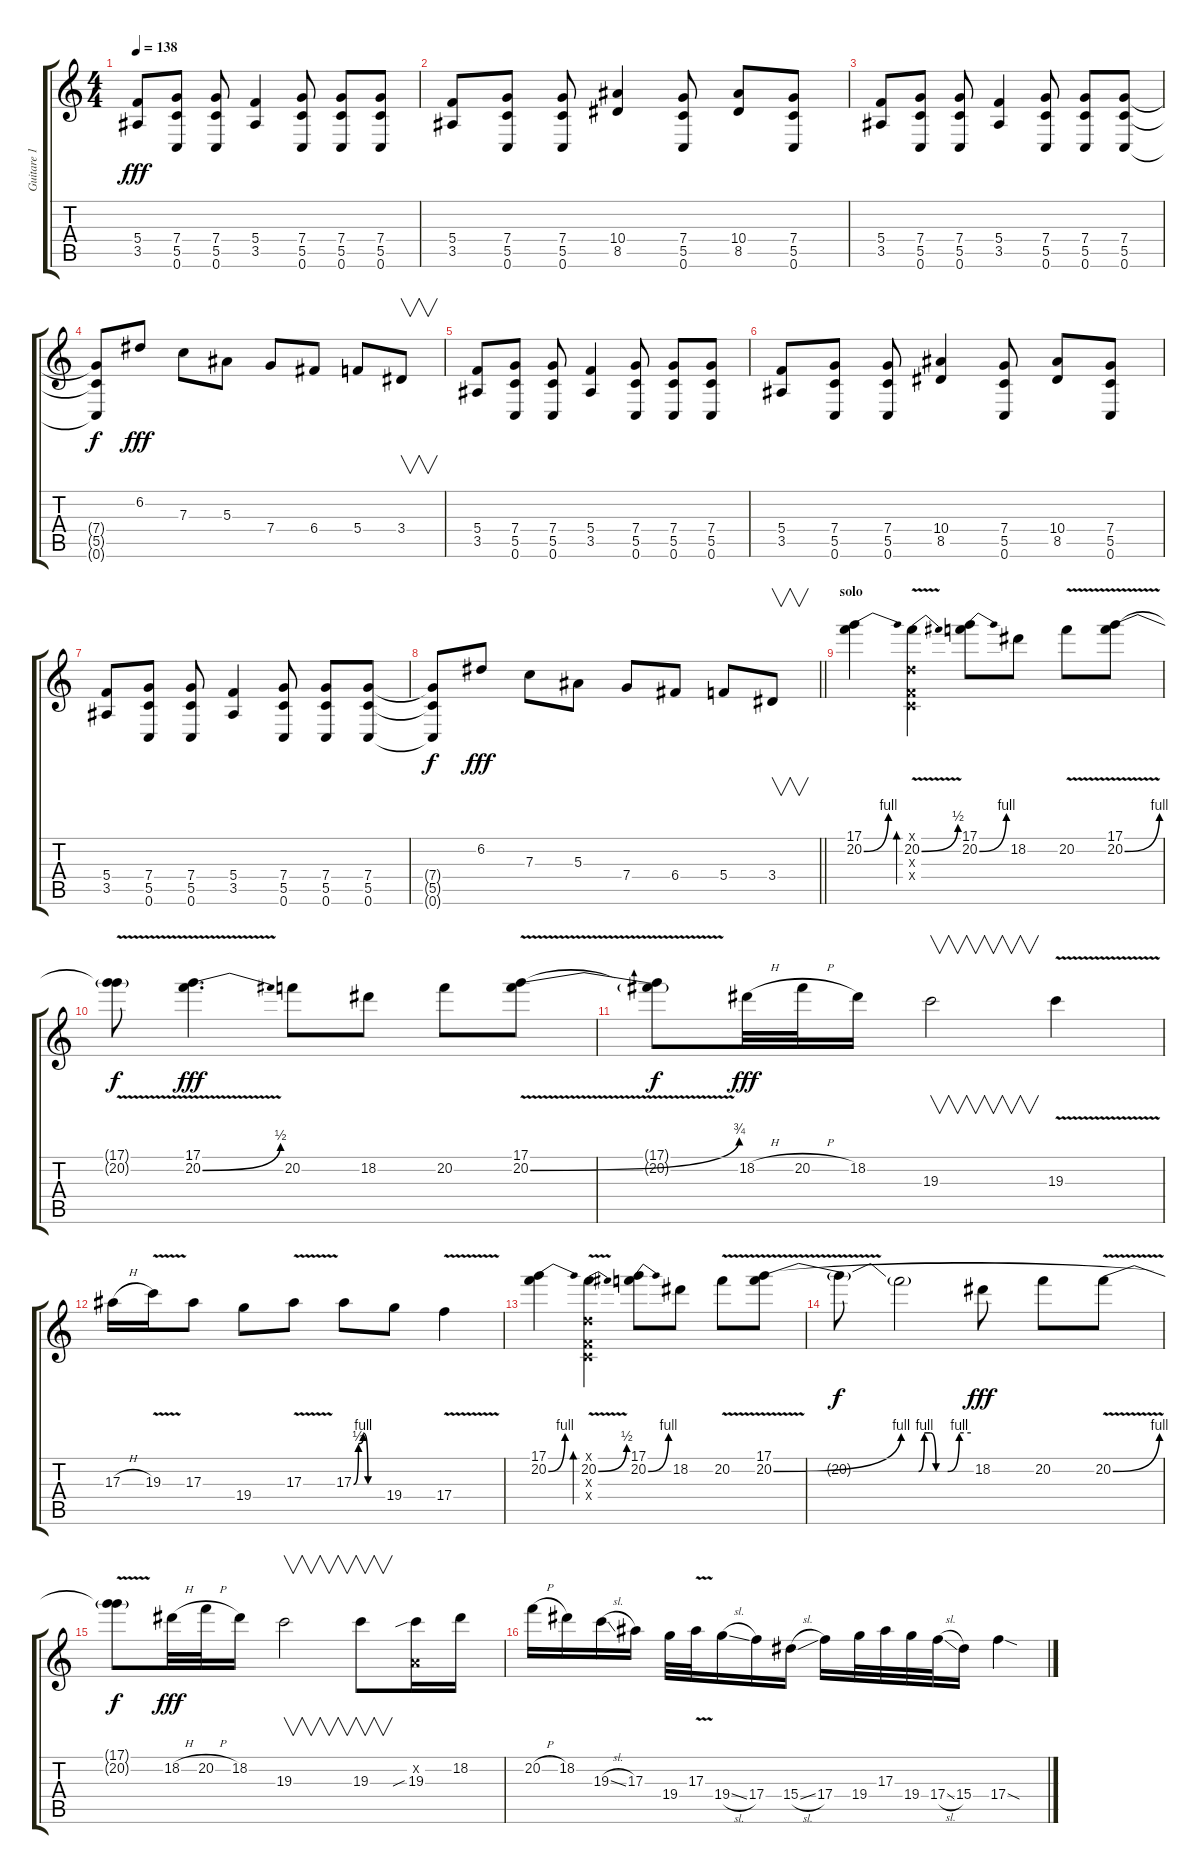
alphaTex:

\track ("Guitare 1" "Guitare 1") {instrument overdrivenguitar}
\staff {score tabs}
\tuning (D4 A3 F3 C3 G2 C2) {hide}
\ts (4 4)
\tempo 138
\clef g2
\ks c
(5.4 3.5).8{dy fff volume 13} (7.4 5.5 0.6).8 (7.4 5.5 0.6).8 (5.4 3.5).4 (7.4 5.5 0.6).8 (7.4 5.5 0.6).8 (7.4 5.5 0.6).8 |
(5.4 3.5).8 (7.4 5.5 0.6).8 (7.4 5.5 0.6).8 (10.4 8.5).4 (7.4 5.5 0.6).8 (10.4 8.5).8 (7.4 5.5 0.6).8 |
(5.4 3.5).8 (7.4 5.5 0.6).8 (7.4 5.5 0.6).8 (5.4 3.5).4 (7.4 5.5 0.6).8 (7.4 5.5 0.6).8 (7.4 5.5 0.6).8 |
(7.4{t} 5.5{t} 0.6{t}).8{dy f volume 16} 6.2.8{dy fff} 7.3.8 5.3.8 7.4.8 6.4.8 5.4.8 3.4.8{v} |
(5.4 3.5).8{volume 13} (7.4 5.5 0.6).8 (7.4 5.5 0.6).8 (5.4 3.5).4 (7.4 5.5 0.6).8 (7.4 5.5 0.6).8 (7.4 5.5 0.6).8 |
(5.4 3.5).8 (7.4 5.5 0.6).8 (7.4 5.5 0.6).8 (10.4 8.5).4 (7.4 5.5 0.6).8 (10.4 8.5).8 (7.4 5.5 0.6).8 |
(5.4 3.5).8 (7.4 5.5 0.6).8 (7.4 5.5 0.6).8 (5.4 3.5).4 (7.4 5.5 0.6).8 (7.4 5.5 0.6).8 (7.4 5.5 0.6).8 |
\barLineRight lightlight
(7.4{t} 5.5{t} 0.6{t}).8{dy f volume 16} 6.2.8{dy fff} 7.3.8 5.3.8 7.4.8 6.4.8 5.4.8 3.4.8{v} |
\section ("" "solo")
(17.1 20.2{be (bend 0 0 60 4)}).4{volume 16} (0.1{x} 20.2{be (bend 0 0 60 2) v} 0.3{x} 0.4{x}).4{bd 60} (17.1 20.2{be (bend 0 0 60 4)}).8 18.2.8 20.2{v}.8 (17.1 20.2{be (bend 0 0 60 4) v}).8 |
(17.1{v t} 20.2{t}).8{dy f} (17.1 20.2{be (bend 0 0 60 2) v}).4{d dy fff} 20.2.8 18.2.8 20.2.8 (17.1{v} 20.2{be (bend 0 0 60 3)}).8 |
(17.1{t} 20.2{t}).8{dy f} 18.2{h}.32{dy fff} 20.2{h}.32 18.2.16 19.3.2{v} 19.3{v}.4 |
17.3{h}.16 19.3{v}.16 17.3.8 19.4.8 17.3{v}.8 17.3{be (custom 0 0 10 2 20 4 30 0 60 0)}.8 19.4.8 17.4{v}.4 |
(17.1 20.2{be (bend 0 0 60 4)}).4 (0.1{x} 20.2{be (bend 0 0 60 2) v} 0.3{x} 0.4{x}).4{bd 60} (17.1 20.2{be (bend 0 0 60 4)}).8 18.2.8 20.2{v}.8 (17.1 20.2{be (bend 0 0 60 4) v}).8 |
20.2{t}.8{dy f} 20.2{be (custom 0 0 10 0 15 0 20 4 25 4 30 0 40 0 50 4 60 4) t}.2 18.2.8{dy fff} 20.2.8 20.2{be (bend 0 0 60 4) v}.8 |
(17.1{t} 20.2{t}).8{dy f} 18.2{h}.32{dy fff} 20.2{h}.32 18.2.16 19.3.2{v} 19.3.8{v} (0.2{x} 19.3{sib}).16 18.2.16 |
20.2{h}.16 18.2.16 19.3{sl}.16 17.3.16 19.4.32 17.3{v}.32 19.4{sl}.16 17.4.16 15.4{sl}.16 17.4.16 19.4.32 17.3.32 19.4.32 17.4{sl}.32 15.4.16 17.4{sod}.4
